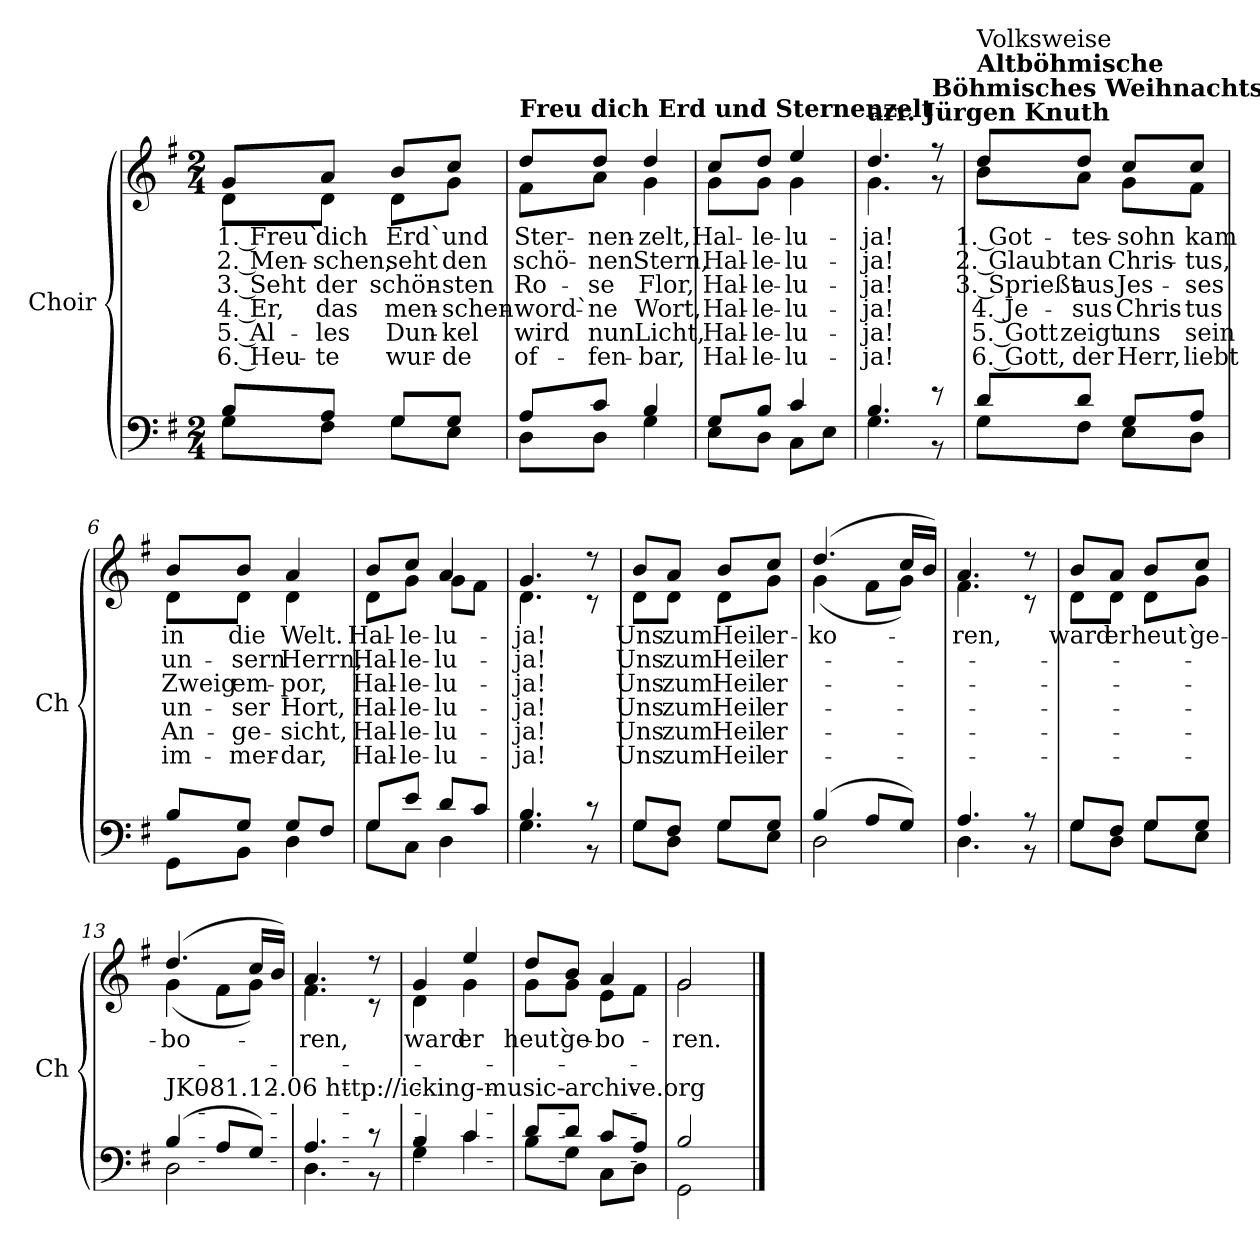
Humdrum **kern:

**kern	**kern	**text	**text	**text	**text	**text	**text
*part2	*part1	*part1	*part1	*part1	*part1	*part1	*part1
*staff2	*staff1	*staff1	*staff1	*staff1	*staff1	*staff1	*staff1
*I"Choir	*I"Choir	*	*	*	*	*	*
*I'Ch	*I'Ch	*	*	*	*	*	*
*clefF4	*clefG2	*	*	*	*	*	*
*k[f#]	*k[f#]	*	*	*	*	*	*
*M2/4	*M2/4	*	*	*	*	*	*
=1	=1	=1	=1	=1	=1	=1	=1
*^	*	*	*	*	*	*	*
!	!	!	!LO:LY:b	!LO:LY:b	!LO:LY:b	!LO:LY:b	!LO:LY:b	!LO:LY:b
*	*	*^	*	*	*	*	*	*
8B/L	8G\L	8g/L	8d\L	1. Freu`	2. Men-	3. Seht	4. Er,	5. Al-	6. Heu-
!	!	!	!	!LO:LY:b	!LO:LY:b	!LO:LY:b	!LO:LY:b	!LO:LY:b	!LO:LY:b
8A/J	8F#\J	8a/J	8d\J	dich	schen,	der	das	les	te
!	!	!	!	!LO:LY:b	!LO:LY:b	!LO:LY:b	!LO:LY:b	!LO:LY:b	!LO:LY:b
8G/L	8G\L	8b/L	8d\L	Erd`	seht	schön-	men-	Dun-	wur-
!	!	!	!	!LO:LY:b	!LO:LY:b	!LO:LY:b	!LO:LY:b	!LO:LY:b	!LO:LY:b
8G/J	8E\J	8cc/J	8g\J	und	den	sten	schen-	kel	de
=2	=2	=2	=2	=2	=2	=2	=2	=2	=2
!	!	!LO:TX:a:B:t=Freu dich Erd und Sternenzelt	!	!	!	!	!	!	!
!	!	!	!	!LO:LY:b	!LO:LY:b	!LO:LY:b	!LO:LY:b	!LO:LY:b	!LO:LY:b
8A/L	8D\L	8dd/L	8f#\L	Ster-	schö-	Ro-	word`-	wird	of-
!	!	!	!	!LO:LY:b	!LO:LY:b	!LO:LY:b	!LO:LY:b	!LO:LY:b	!LO:LY:b
8c/J	8D\J	8dd/J	8a\J	nen-	nen	se	ne	nun	fen-
!	!	!	!	!LO:LY:b	!LO:LY:b	!LO:LY:b	!LO:LY:b	!LO:LY:b	!LO:LY:b
4B/	4G\	4dd/	4g\	zelt,	Stern,	Flor,	Wort,	Licht,	bar,
=3	=3	=3	=3	=3	=3	=3	=3	=3	=3
!	!	!	!	!LO:LY:b	!LO:LY:b	!LO:LY:b	!LO:LY:b	!LO:LY:b	!LO:LY:b
8G/L	8E\L	8cc/L	8g\L	Hal-	Hal-	Hal-	Hal-	Hal-	Hal-
!	!	!	!	!LO:LY:b	!LO:LY:b	!LO:LY:b	!LO:LY:b	!LO:LY:b	!LO:LY:b
8B/J	8D\J	8dd/J	8g\J	le-	le-	le-	le-	le-	le-
!	!	!	!	!LO:LY:b	!LO:LY:b	!LO:LY:b	!LO:LY:b	!LO:LY:b	!LO:LY:b
4c/	8C\L	4ee/	4g\	lu-	lu-	lu-	lu-	lu-	lu-
.	8E\J	.	.	.	.	.	.	.	.
=4	=4	=4	=4	=4	=4	=4	=4	=4	=4
!	!	!LO:TX:a:B:t=arr. Jürgen Knuth	!	!	!	!	!	!	!
!	!	!	!	!LO:LY:b	!LO:LY:b	!LO:LY:b	!LO:LY:b	!LO:LY:b	!LO:LY:b
4.B/	4.G\	4.dd/	4.g\	ja!	ja!	ja!	ja!	ja!	ja!
!	!	!LO:TX:a:B:t=Böhmisches Weihnachtslied, um 1520	!	!	!	!	!	!	!
8r	8r	8r	8r	.	.	.	.	.	.
!!LO:LB:g=z	!!
=5	=5	=5	=5	=5	=5	=5	=5	=5	=5
!	!	!LO:TX:a:B:t=Altböhmische	!	!	!	!	!	!	!
!	!	!LO:TX:a:t=Volksweise	!	!	!	!	!	!	!
!	!	!	!	!LO:LY:b	!LO:LY:b	!LO:LY:b	!LO:LY:b	!LO:LY:b	!LO:LY:b
8d/L	8G\L	8dd/L	8b\L	1. Got-	2. Glaubt	3. Sprießt	4. Je-	5. Gott	6. Gott,
!	!	!	!	!LO:LY:b	!LO:LY:b	!LO:LY:b	!LO:LY:b	!LO:LY:b	!LO:LY:b
8d/J	8F#\J	8dd/J	8a\J	tes-	an	aus	sus	zeigt	der
!	!	!	!	!LO:LY:b	!LO:LY:b	!LO:LY:b	!LO:LY:b	!LO:LY:b	!LO:LY:b
8G/L	8E\L	8cc/L	8g\L	sohn	Chris-	Jes-	Chris-	uns	Herr,
!	!	!	!	!LO:LY:b	!LO:LY:b	!LO:LY:b	!LO:LY:b	!LO:LY:b	!LO:LY:b
8A/J	8D\J	8cc/J	8f#\J	kam	tus,	ses	tus	sein	liebt
=6	=6	=6	=6	=6	=6	=6	=6	=6	=6
!	!	!	!	!LO:LY:b	!LO:LY:b	!LO:LY:b	!LO:LY:b	!LO:LY:b	!LO:LY:b
8B/L	8GG\L	8b/L	8d\L	in	un-	Zweig	un-	An-	im-
!	!	!	!	!LO:LY:b	!LO:LY:b	!LO:LY:b	!LO:LY:b	!LO:LY:b	!LO:LY:b
8G/J	8BB\J	8b/J	8d\J	die	sern	em-	ser	ge-	mer-
!	!	!	!	!LO:LY:b	!LO:LY:b	!LO:LY:b	!LO:LY:b	!LO:LY:b	!LO:LY:b
8G/L	4D\	4a/	4d\	Welt.	Herrn,	por,	Hort,	sicht,	dar,
8F#/J	.	.	.	.	.	.	.	.	.
=7	=7	=7	=7	=7	=7	=7	=7	=7	=7
!	!	!	!	!LO:LY:b	!LO:LY:b	!LO:LY:b	!LO:LY:b	!LO:LY:b	!LO:LY:b
8G/L	8G\L	8b/L	8d\L	Hal-	Hal-	Hal-	Hal-	Hal-	Hal-
!	!	!	!	!LO:LY:b	!LO:LY:b	!LO:LY:b	!LO:LY:b	!LO:LY:b	!LO:LY:b
8e/J	8C\J	8cc/J	8g\J	le-	le-	le-	le-	le-	le-
!	!	!	!	!LO:LY:b	!LO:LY:b	!LO:LY:b	!LO:LY:b	!LO:LY:b	!LO:LY:b
8d/L	4D\	4a/	8g\L	lu-	lu-	lu-	lu-	lu-	lu-
8c/J	.	.	8f#\J	.	.	.	.	.	.
=8	=8	=8	=8	=8	=8	=8	=8	=8	=8
!	!	!	!	!LO:LY:b	!LO:LY:b	!LO:LY:b	!LO:LY:b	!LO:LY:b	!LO:LY:b
4.B/	4.G\	4.g/	4.d\	ja!	ja!	ja!	ja!	ja!	ja!
8r	8r	8r	8r	.	.	.	.	.	.
=9	=9	=9	=9	=9	=9	=9	=9	=9	=9
!	!	!	!	!LO:LY:b	!LO:LY:b	!LO:LY:b	!LO:LY:b	!LO:LY:b	!LO:LY:b
8G/L	8G\L	8b/L	8d\L	Uns	Uns	Uns	Uns	Uns	Uns
!	!	!	!	!LO:LY:b	!LO:LY:b	!LO:LY:b	!LO:LY:b	!LO:LY:b	!LO:LY:b
8F#/J	8D\J	8a/J	8d\J	zum	zum	zum	zum	zum	zum
!	!	!	!	!LO:LY:b	!LO:LY:b	!LO:LY:b	!LO:LY:b	!LO:LY:b	!LO:LY:b
8G/L	8G\L	8b/L	8d\L	Heil	Heil	Heil	Heil	Heil	Heil
!	!	!	!	!LO:LY:b	!LO:LY:b	!LO:LY:b	!LO:LY:b	!LO:LY:b	!LO:LY:b
8G/J	8E\J	8cc/J	8g\J	er-	er-	er-	er-	er-	er-
!!LO:LB:g=z	!!
=10	=10	=10	=10	=10	=10	=10	=10	=10	=10
!	!	!	!	!LO:LY:b	!	!	!	!	!
(4B/	2D\	(4.dd/	(4g\	ko-	.	.	.	.	.
8A/L	.	.	8f#\L	.	.	.	.	.	.
8G/J)	.	16cc/LL	8g\J)	.	.	.	.	.	.
.	.	16b/JJ)	.	.	.	.	.	.	.
=11	=11	=11	=11	=11	=11	=11	=11	=11	=11
!	!	!	!	!LO:LY:b	!	!	!	!	!
4.A/	4.D\	4.a/	4.f#\	ren,	.	.	.	.	.
8r	8r	8r	8r	.	.	.	.	.	.
=12	=12	=12	=12	=12	=12	=12	=12	=12	=12
!	!	!	!	!LO:LY:b	!	!	!	!	!
8G/L	8G\L	8b/L	8d\L	ward	.	.	.	.	.
!	!	!	!	!LO:LY:b	!	!	!	!	!
8F#/J	8D\J	8a/J	8d\J	er	.	.	.	.	.
!	!	!	!	!LO:LY:b	!	!	!	!	!
8G/L	8G\L	8b/L	8d\L	heut`	.	.	.	.	.
!	!	!	!	!LO:LY:b	!	!	!	!	!
8G/J	8E\J	8cc/J	8g\J	ge-	.	.	.	.	.
=13	=13	=13	=13	=13	=13	=13	=13	=13	=13
!LO:TX:a:t=JK081.12.06 http&colon;//icking-music-archive.org	!	!	!	!	!	!	!	!	!
!	!	!	!	!LO:LY:b	!	!	!	!	!
(4B/	2D\	(4.dd/	(4g\	bo-	.	.	.	.	.
8A/L	.	.	8f#\L	.	.	.	.	.	.
8G/J)	.	16cc/LL	8g\J)	.	.	.	.	.	.
.	.	16b/JJ)	.	.	.	.	.	.	.
=14	=14	=14	=14	=14	=14	=14	=14	=14	=14
!	!	!	!	!LO:LY:b	!	!	!	!	!
4.A/	4.D\	4.a/	4.f#\	ren,	.	.	.	.	.
8r	8r	8r	8r	.	.	.	.	.	.
=15	=15	=15	=15	=15	=15	=15	=15	=15	=15
!	!	!	!	!LO:LY:b	!	!	!	!	!
4B/	4G\	4g/	4d\	ward	.	.	.	.	.
!	!	!	!	!LO:LY:b	!	!	!	!	!
4c/	4c\	4ee/	4g\	er	.	.	.	.	.
=16	=16	=16	=16	=16	=16	=16	=16	=16	=16
!	!	!	!	!LO:LY:b	!	!	!	!	!
8d/L	8B\L	8dd/L	8g\L	heut`	.	.	.	.	.
!	!	!	!	!LO:LY:b	!	!	!	!	!
8d/J	8G\J	8b/J	8g\J	ge-	.	.	.	.	.
!	!	!	!	!LO:LY:b	!	!	!	!	!
8c/L	8C\L	4a/	8e\L	bo-	.	.	.	.	.
8A/J	8D\J	.	8f#\J	.	.	.	.	.	.
=17	=17	=17	=17	=17	=17	=17	=17	=17	=17
!	!	!	!	!LO:LY:b	!	!	!	!	!
2B/	2GG\	2g/	2g\	ren.	.	.	.	.	.
*v	*v	*	*	*	*	*	*	*	*
*	*v	*v	*	*	*	*	*	*
==	==	==	==	==	==	==	==
*-	*-	*-	*-	*-	*-	*-	*-
